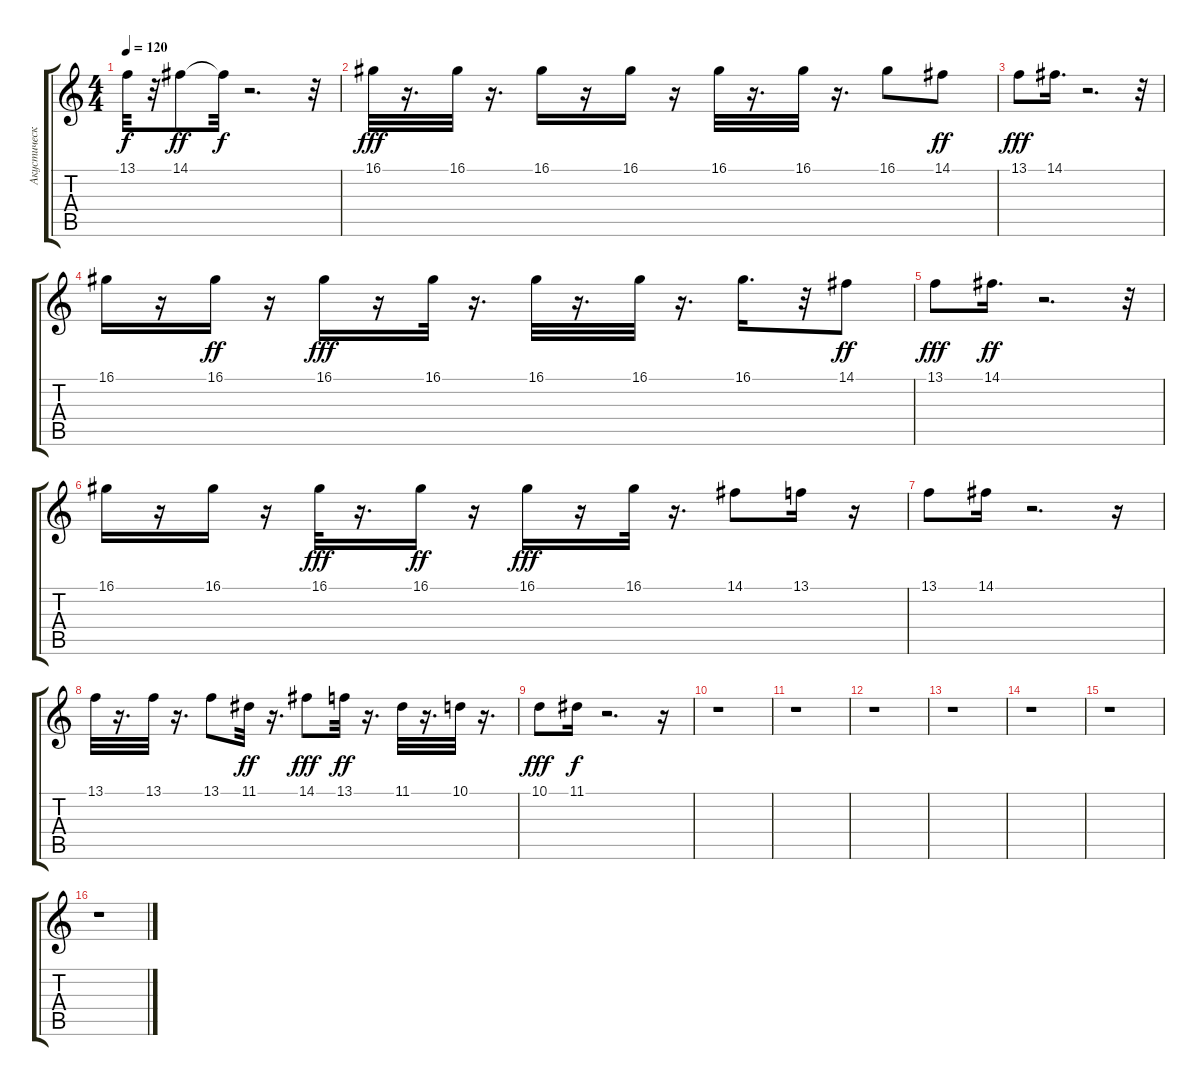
\track ("Акустический Гранд Роял" "Акустическ") {instrument acousticgrandpiano}
\staff {score tabs}
\tuning (E4 B3 G3 D3 A2 E2) {hide}
\ts (4 4)
\tempo 120
\clef g2
\ks c
13.1{t}.32{dy f} r.32 14.1.8{dy ff} 14.1{t}.32{dy f} r.2{d} r.32 |
16.1.32{dy fff} r.16{d} 16.1.32 r.16{d} 16.1.16 r.16 16.1.16 r.16 16.1.32 r.16{d} 16.1.32 r.16{d} 16.1.8 14.1.8{dy ff} |
13.1.8{dy fff} 14.1.16{d} r.2{d} r.32 |
16.1.16 r.16 16.1.16{dy ff} r.16 16.1.16{dy fff} r.16 16.1.32 r.16{d} 16.1.32 r.16{d} 16.1.32 r.16{d} 16.1.16{d} r.32 14.1.8{dy ff} |
13.1.8{dy fff} 14.1.16{d dy ff} r.2{d} r.32 |
16.1.16 r.16 16.1.16 r.16 16.1.32{dy fff} r.16{d} 16.1.16{dy ff} r.16 16.1.16{dy fff} r.16 16.1.32 r.16{d} 14.1.8 13.1.16 r.16 |
13.1.8 14.1.16 r.2{d} r.16 |
13.1.32 r.16{d} 13.1.32 r.16{d} 13.1.8 11.1.32{dy ff} r.16{d} 14.1.8{dy fff} 13.1.32{dy ff} r.16{d} 11.1.32 r.16{d} 10.1.32 r.16{d} |
10.1.8{dy fff} 11.1.16{dy f} r.2{d} r.16 |
r.1 |
r.1 |
r.1 |
r.1 |
r.1 |
r.1 |
r.1
